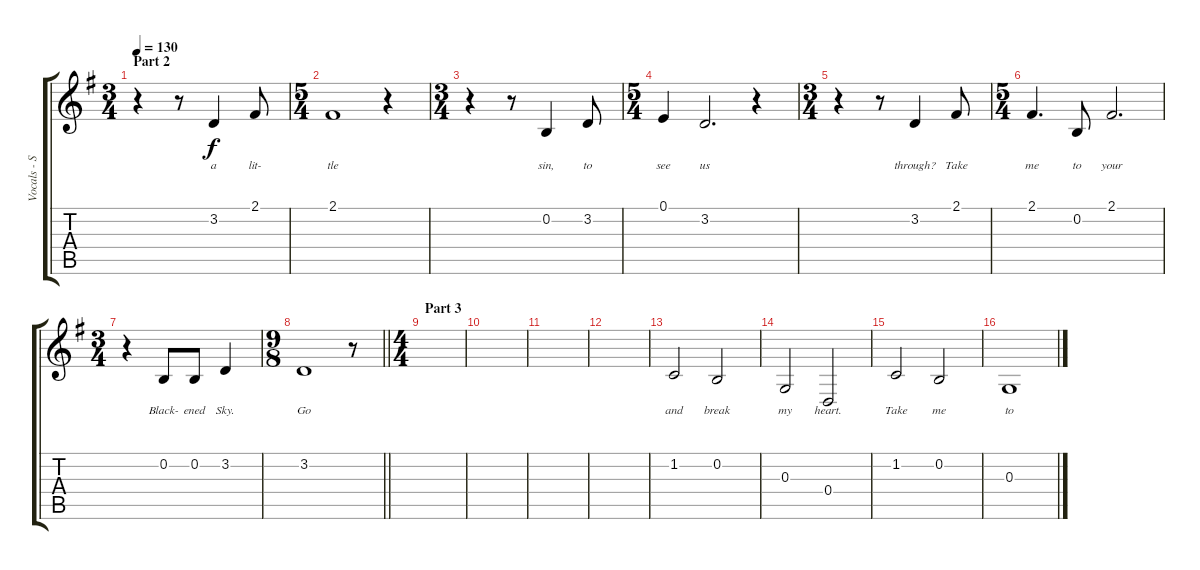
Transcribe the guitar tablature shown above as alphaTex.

\track ("Vocals - Simon Neil" "Vocals - S") {instrument altosax}
\staff {score tabs}
\tuning (E4 B3 G3 D3 A2 E2) {hide}
\ts (3 4)
\section ("" "Part 2")
\tempo 130
\clef g2
\ks eminor
r.4{dy f} r.8 3.2.4{lyrics (0 "a") lyrics (1 "") lyrics (2 "") lyrics (3 "") lyrics (4 "")} 2.1.8{lyrics (0 "lit-") lyrics (1 "") lyrics (2 "") lyrics (3 "") lyrics (4 "")} |
\ts (5 4)
2.1.1{lyrics (0 "tle") lyrics (1 "") lyrics (2 "") lyrics (3 "") lyrics (4 "")} r.4 |
\ts (3 4)
r.4 r.8 0.2.4{lyrics (0 "sin,") lyrics (1 "") lyrics (2 "") lyrics (3 "") lyrics (4 "")} 3.2.8{lyrics (0 "to") lyrics (1 "") lyrics (2 "") lyrics (3 "") lyrics (4 "")} |
\ts (5 4)
0.1.4{lyrics (0 "see") lyrics (1 "") lyrics (2 "") lyrics (3 "") lyrics (4 "")} 3.2.2{d lyrics (0 "us") lyrics (1 "") lyrics (2 "") lyrics (3 "") lyrics (4 "")} r.4 |
\ts (3 4)
r.4 r.8 3.2.4{lyrics (0 "through?") lyrics (1 "") lyrics (2 "") lyrics (3 "") lyrics (4 "")} 2.1.8{lyrics (0 "Take") lyrics (1 "") lyrics (2 "") lyrics (3 "") lyrics (4 "")} |
\ts (5 4)
2.1.4{d lyrics (0 "me") lyrics (1 "") lyrics (2 "") lyrics (3 "") lyrics (4 "")} 0.2.8{lyrics (0 "to") lyrics (1 "") lyrics (2 "") lyrics (3 "") lyrics (4 "")} 2.1.2{d lyrics (0 "your") lyrics (1 "") lyrics (2 "") lyrics (3 "") lyrics (4 "")} |
\ts (3 4)
r.4 0.2.8{lyrics (0 "Black-") lyrics (1 "") lyrics (2 "") lyrics (3 "") lyrics (4 "")} 0.2.8{lyrics (0 "ened") lyrics (1 "") lyrics (2 "") lyrics (3 "") lyrics (4 "")} 3.2.4{lyrics (0 "Sky.") lyrics (1 "") lyrics (2 "") lyrics (3 "") lyrics (4 "")} |
\ts (9 8)
\barLineRight lightlight
3.2.1{lyrics (0 "Go") lyrics (1 "") lyrics (2 "") lyrics (3 "") lyrics (4 "")} r.8 |
\ts (4 4)
\section ("" "Part 3")
|
|
|
|
1.2.2{lyrics (0 "and") lyrics (1 "") lyrics (2 "") lyrics (3 "") lyrics (4 "")} 0.2.2{lyrics (0 "break") lyrics (1 "") lyrics (2 "") lyrics (3 "") lyrics (4 "")} |
0.3.2{lyrics (0 "my") lyrics (1 "") lyrics (2 "") lyrics (3 "") lyrics (4 "")} 0.4.2{lyrics (0 "heart.") lyrics (1 "") lyrics (2 "") lyrics (3 "") lyrics (4 "")} |
1.2.2{lyrics (0 "Take") lyrics (1 "") lyrics (2 "") lyrics (3 "") lyrics (4 "")} 0.2.2{lyrics (0 "me") lyrics (1 "") lyrics (2 "") lyrics (3 "") lyrics (4 "")} |
0.3.1{lyrics (0 "to") lyrics (1 "") lyrics (2 "") lyrics (3 "") lyrics (4 "")}
